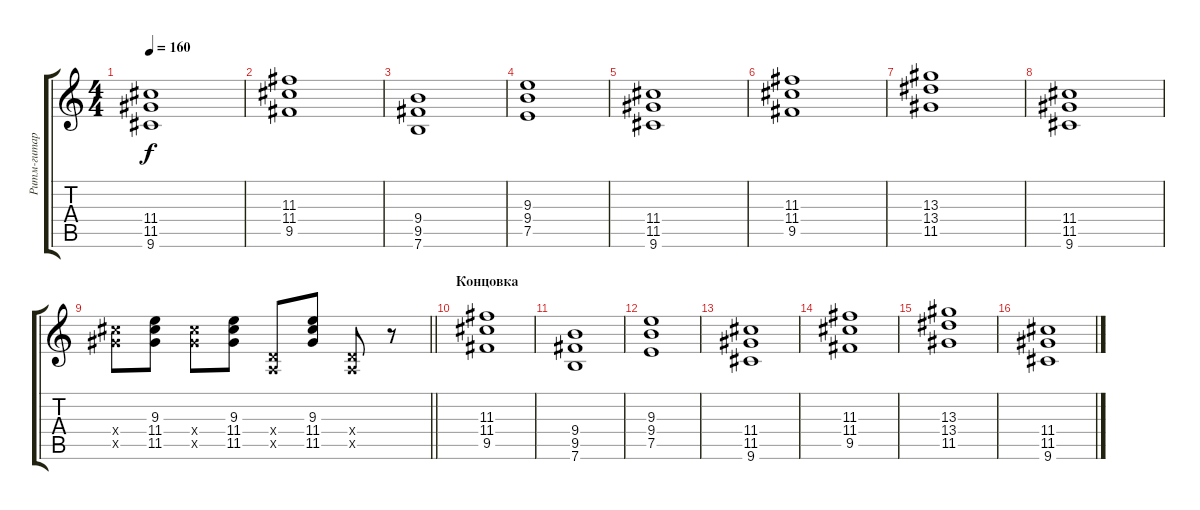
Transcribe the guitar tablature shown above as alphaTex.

\track ("Ритм-гитара 1" "Ритм-гитар") {instrument overdrivenguitar}
\staff {score tabs}
\tuning (E4 B3 G3 D3 A2 E2) {hide}
\ts (4 4)
\tempo 160
\clef g2
\ks c
(11.4{t} 11.5{t} 9.6{t}).1{dy f} |
(11.3 11.4 9.5).1 |
(9.4 9.5 7.6).1 |
(9.3 9.4 7.5).1 |
(11.4 11.5 9.6).1 |
(11.3 11.4 9.5).1 |
(13.3 13.4 11.5).1 |
(11.4 11.5 9.6).1 |
\barLineRight lightlight
(11.4{x} 11.5{x}).8 (9.3 11.4 11.5).8 (11.4{x} 11.5{x}).8 (9.3 11.4 11.5).8 (0.4{x} 0.5{x}).8 (9.3 11.4 11.5).8 (0.4{x} 0.5{x}).8 r.8 |
\section ("" "Концовка")
(11.3 11.4 9.5).1 |
(9.4 9.5 7.6).1 |
(9.3 9.4 7.5).1 |
(11.4 11.5 9.6).1 |
(11.3 11.4 9.5).1 |
(13.3 13.4 11.5).1 |
(11.4 11.5 9.6).1
